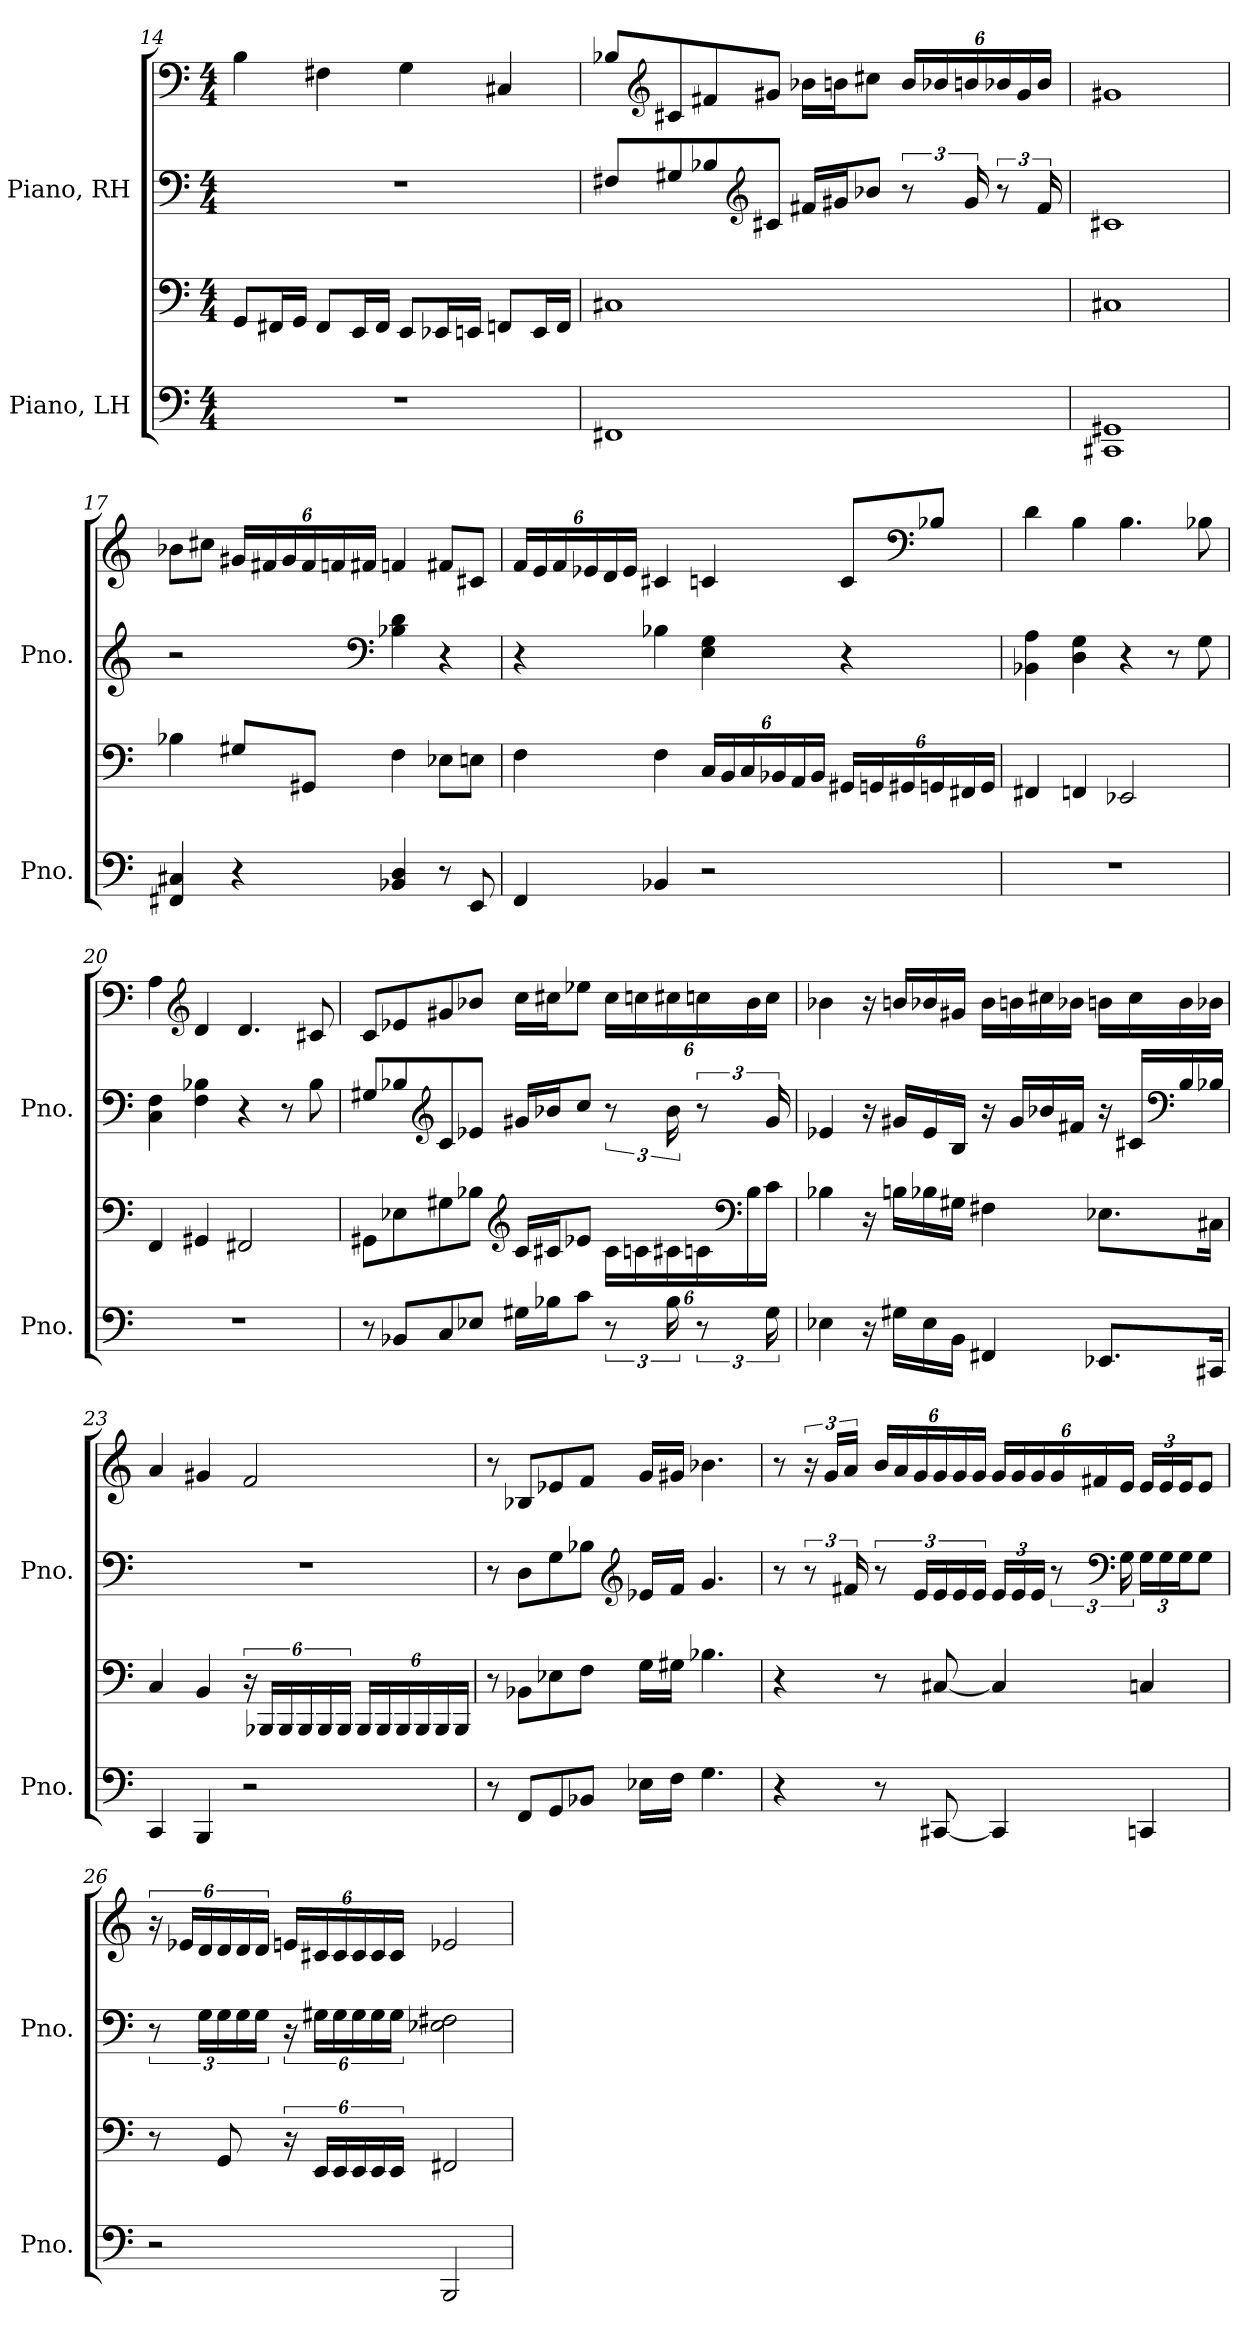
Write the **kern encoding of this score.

**kern	**kern	**kern	**kern
*part2	*part2	*part1	*part1
*staff4	*staff3	*staff2	*staff1
*I"Piano, LH	*	*I"Piano, RH	*
*I'Pno.	*	*I'Pno.	*
*clefF4	*clefF4	*clefF4	*clefF4
*k[]	*k[]	*k[]	*k[]
*M4/4	*M4/4	*M4/4	*M4/4
=14	=14	=14	=14
1r	8GG/L	1r	4B\
.	16FF#X/L	.	.
.	16GG/JJ	.	.
.	8FF#/L	.	4F#X\
.	16EE/L	.	.
.	16FF#/JJ	.	.
.	8EE/L	.	4G\
.	16EE-X/L	.	.
.	16EEn/JJ	.	.
.	8FFn/L	.	4C#X/
.	16EE/L	.	.
.	16FF/JJ	.	.
!!LO:LB:g=z
=15	=15	=15	=15
1FF#X	1C#X	8F#X/L	8B-X/L
*	*	*	*clefG2
.	.	8G#X/	8c#X/
.	.	8B-X/	8f#X/
*	*	*clefG2	*
.	.	8c#X/J	8g#X/J
.	.	16f#X/LL	16b-X\LL
.	.	16g#X/J	16bn\J
.	.	8b-X/J	8cc#X\J
*	*	*	*Xbrackettup
.	.	12r	24b/LL
.	.	.	24b-X/
.	.	24g#/	24bn/
.	.	12r	24b-X/
.	.	.	24g#/
.	.	24f#/	24b-/JJ
=16	=16	=16	=16
1CC#X 1GG#X	1C#X	1c#X	1g#X
!!LO:PB:g=z
=17	=17	=17	=17
4FF#X/ 4C#X/	4B-X\	2r	8b-X\L
.	.	.	8cc#X\J
4r	8G#X/L	.	24g#X/LL
.	.	.	24f#X/
.	.	.	24g#/
.	8GG#X/J	.	24f#/
.	.	.	24fn/
.	.	.	24f#X/JJ
*	*	*clefF4	*
4BB-X/ 4D/	4F\	4B-X\ 4d\	4fn/
8r	8E-X\L	4r	8f#X/L
8EE/	8En\J	.	8c#X/J
!!LO:LB:g=z
=18	=18	=18	=18
4FF/	4F\	4r	24f/LL
.	.	.	24e/
.	.	.	24f/
.	.	.	24e-X/
.	.	.	24d/
.	.	.	24e-/JJ
4BB-X/	4F\	4B-X\	4c#X/
*	*Xbrackettup	*	*
2r	24C/LL	4E\ 4G\	4cn/
.	24BB/	.	.
.	24C/	.	.
.	24BB-X/	.	.
.	24AA/	.	.
.	24BB-/JJ	.	.
.	24GG#X/LL	4r	8c/L
.	24GGn/	.	.
.	24GG#X/	.	.
*	*	*	*clefF4
.	24GGn/	.	8B-X/J
.	24FF#X/	.	.
.	24GG/JJ	.	.
=19	=19	=19	=19
1r	4FF#X/	4BB-X\ 4A\	4d\
.	4FFn/	4D\ 4G\	4B\
.	2EE-X/	4r	4.B\
.	.	8r	.
.	.	8G\	8B-X\
=20	=20	=20	=20
1r	4FF/	4C\ 4F\	4A\
*	*	*	*clefG2
.	4GG#X/	4F\ 4B-X\	4d/
.	2FF#X/	4r	4.d/
.	.	8r	.
.	.	8B-\	8c#X/
!!LO:LB:g=z
=21	=21	=21	=21
8r	8GG#X\L	8G#X/L	8c/L
8BB-X/L	8E-X\	8B-X/	8e-X/
*	*	*clefG2	*
8C/	8G#X\	8c/	8g#X/
8E-X/J	8B-X\J	8e-X/J	8b-X/J
*	*clefG2	*	*
16G#X\LL	16c/LL	16g#X/LL	16cc\LL
16B-X\J	16c#X/J	16b-X/J	16cc#X\J
8c\J	8e-X/J	8cc/J	8ee-X\J
12r	24c#\LL	12r	24cc#\LL
.	24cn\	.	24ccn\
24B-\	24c#X\	24b-\	24cc#X\
12r	24cn\	12r	24ccn\
*	*clefF4	*	*
.	24B-\	.	24b-\
24G#\	24c\JJ	24g#/	24cc\JJ
!!LO:PB:g=z
=22	=22	=22	=22
4E-X\	4B-X\	4e-X/	4b-X\
16r	16r	16r	16r
16G#X\LL	16Bn\LL	16g#X/LL	16bn/LL
16E-\	16B-X\	16e-/	16b-X/
16BB\JJ	16G#X\JJ	16B/JJ	16g#X/JJ
4FF#X/	4F#X\	16r	16b-\LL
.	.	16g#/LL	16bn\
.	.	16b-X/	16cc#X\
.	.	16f#X/JJ	16b-X\JJ
8.EE-X/L	8.E-X\L	16r	16bn\LL
.	.	16c#X/LL	16cc#\
*	*	*clefF4	*
.	.	16B/	16b\
16CC#X/Jk	16C#X\Jk	16B-X/JJ	16b-X\JJ
=23	=23	=23	=23
4CC/	4C/	1r	4a/
4BBB/	4BB/	.	4g#X/
*	*brackettup	*	*
2r	24r	.	2f/
.	24BBB-X/LL	.	.
.	24BBB-/	.	.
*	*Xbrackettup	*	*
.	24BBB-/	.	.
.	24BBB-/	.	.
.	24BBB-/JJ	.	.
.	24BBB-/LL	.	.
.	24BBB-/	.	.
.	24BBB-/	.	.
.	24BBB-/	.	.
.	24BBB-/	.	.
.	24BBB-/JJ	.	.
!!LO:LB:g=z
=24	=24	=24	=24
8r	8r	8r	8r
8FF/L	8BB-X\L	8D\L	8B-X/L
8GG/	8E-X\	8G\	8e-X/
8BB-X/J	8F\J	8B-X\J	8f/J
*	*	*clefG2	*
16E-X\LL	16G\LL	16e-X/LL	16g/LL
16F\JJ	16G#X\JJ	16f/JJ	16g#X/JJ
4.G\	4.B-X\	4.g/	4.b-X\
=25	=25	=25	=25
4r	4r	8r	8r
*	*	*	*brackettup
.	.	12r	24r
.	.	.	24g/LL
.	.	24f#X/	24a/JJ
*	*	*	*Xbrackettup
8r	8r	12r	24b/LL
.	.	.	24a/
.	.	24e/LL	24g/
*	*	*Xbrackettup	*
[8CC#X/	[8C#X/	24e/	24g/
.	.	24e/	24g/
.	.	24e/JJ	24g/JJ
4CC#/]	4C#/]	24e/LL	24g/LL
.	.	24e/	24g/
.	.	24e/JJ	24g/
*	*	*brackettup	*
.	.	12r	24g/
.	.	.	24f#X/
*	*	*clefF4	*
.	.	24G\	24e/JJ
*	*	*Xbrackettup	*
4CCn/	4Cn/	24G\LL	24e/LL
.	.	24G\	24e/
.	.	24G\J	24e/J
.	.	8G\J	8e/J
!!LO:LB:g=z
=26	=26	=26	=26
*	*	*brackettup	*brackettup
2r	8r	12r	24r
.	.	.	24e-X/LL
.	.	24G\LL	24d/
*	*	*Xbrackettup	*Xbrackettup
.	8GG/	24G\	24d/
.	.	24G\	24d/
.	.	24G\JJ	24d/JJ
*	*brackettup	*brackettup	*
.	24r	24r	24en/LL
.	24EE/LL	24G#X\LL	24c#X/
.	24EE/	24G#\	24c#/
*	*Xbrackettup	*Xbrackettup	*
.	24EE/	24G#\	24c#/
.	24EE/	24G#\	24c#/
.	24EE/JJ	24G#\JJ	24c#/JJ
2BBB/	2FF#X/	2E-X\ 2F#X\	2e-X/
=	=	=	=
*-	*-	*-	*-
